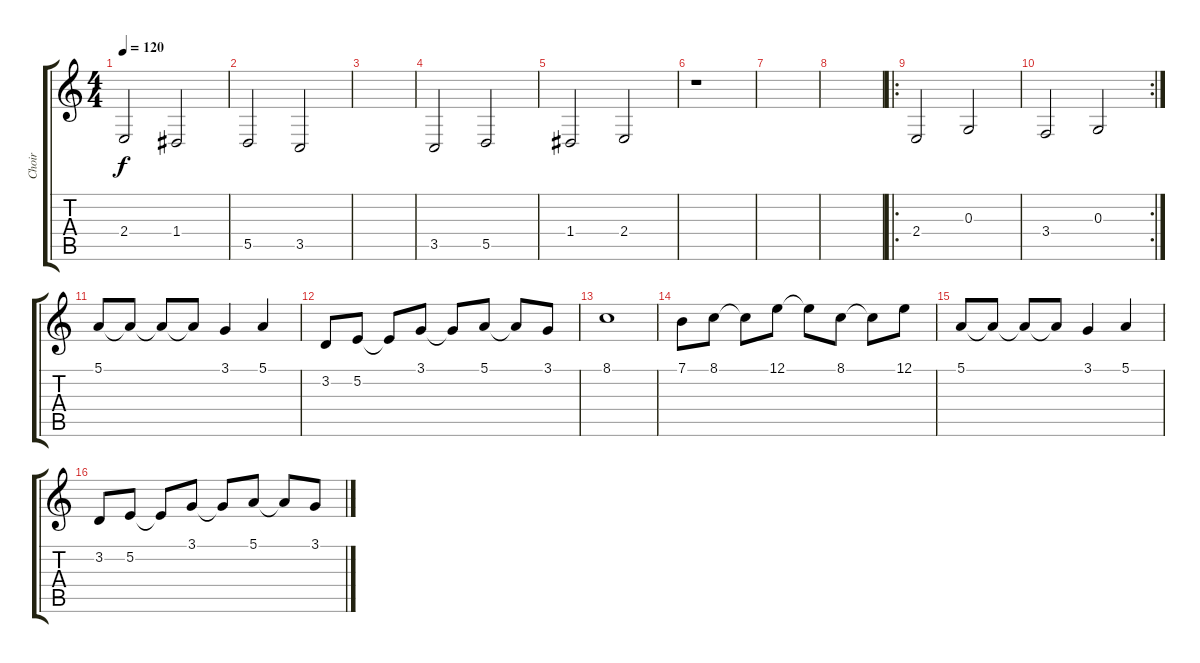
\track ("Choir" "Choir") {instrument pad4choir}
\staff {score tabs}
\tuning (E4 B3 G3 D3 A2 E2) {hide}
\ts (4 4)
\tempo 120
\clef g2
\ks c
2.4.2{dy f instrument pad4choir} 1.4.2 |
5.5.2 3.5.2 |
|
3.5.2 5.5.2 |
1.4.2 2.4.2 |
r.1 |
|
|
\ro
2.4.2 0.3.2 |
\rc 2
3.4.2 0.3.2 |
5.1.8 5.1{t}.8 5.1{t}.8 5.1{t}.8 3.1.4 5.1.4 |
3.2.8 5.2.8 5.2{t}.8 3.1.8 3.1{t}.8 5.1.8 5.1{t}.8 3.1.8 |
8.1.1 |
7.1.8 8.1.8 8.1{t}.8 12.1.8 12.1{t}.8 8.1.8 8.1{t}.8 12.1.8 |
5.1.8 5.1{t}.8 5.1{t}.8 5.1{t}.8 3.1.4 5.1.4 |
3.2.8 5.2.8 5.2{t}.8 3.1.8 3.1{t}.8 5.1.8 5.1{t}.8 3.1.8
